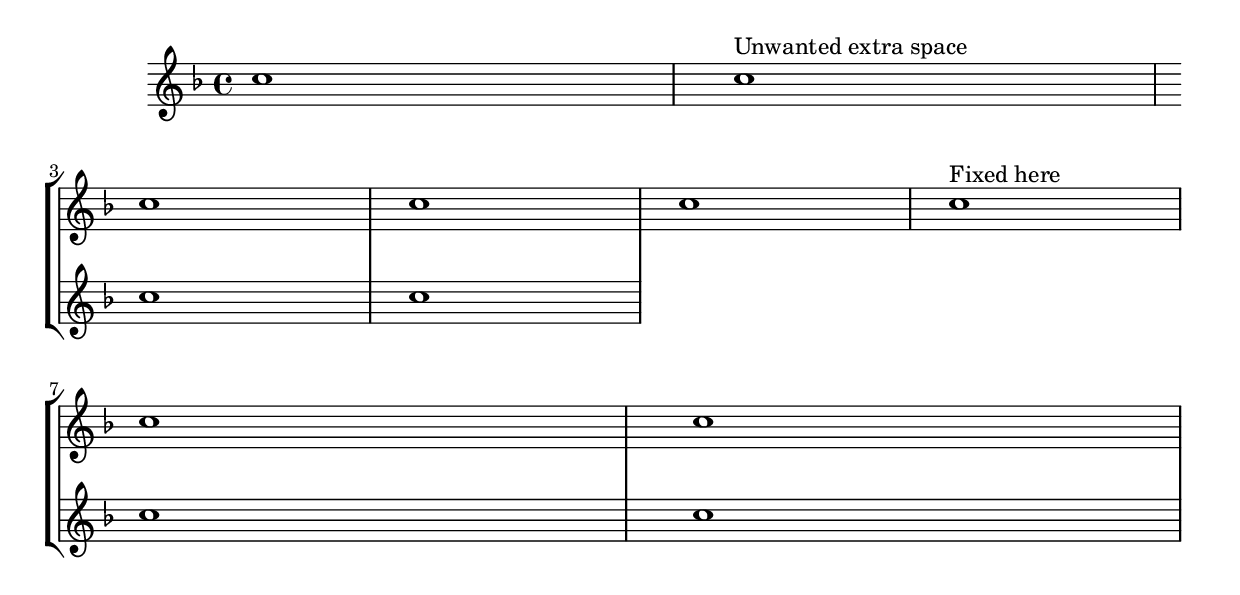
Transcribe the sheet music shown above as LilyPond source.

%% Do not edit this file; it is automatically
%% generated from LSR http://lsr.dsi.unimi.it
%% This file is in the public domain.
\version "2.13.20"

\header {
  lsrtags = "staff-notation, contexts-and-engravers, breaks"

%% Translation of GIT committish: 0b55335aeca1de539bf1125b717e0c21bb6fa31b
  texidoces = "
Al añadir un pentagrama nuevo en un salto de línea, por desgracia
se añade un espacio adicional al final de la línea antes del salto
(reservado para hacer sitio a un cambio de armadura que de todas
formas no se va a imprimir). La solución alternativa es añadir un
ajuste para @code{Staff.explicitKeySignatureVisibility} como se
muestra en el ejemplo.

"
  doctitlees = "Añadir un pentagrama adicional en un salto de línea"

  texidoc = "
When adding a new staff at a line break, some extra space is
unfortunately added at the end of the line before the break (to fit in
a key signature change, which  will never be printed anyway).  The
workaround is to add a setting of
@code{Staff.explicitKeySignatureVisibility} as is shown in the example.


"
  doctitle = "Adding an extra staff at a line break"
} % begin verbatim

\score {
  \new StaffGroup \relative c'' {
    \new Staff
    \key f \major
    c1 c^"Unwanted extra space" \break
    << { c1 | c }
       \new Staff {
         \key f \major
         \once \override Staff.TimeSignature #'stencil = ##f
         c1 | c
       }
    >>
    c1 | c^"Fixed here" \break
    << { c1 | c }
       \new Staff {
         \once \set Staff.explicitKeySignatureVisibility = #end-of-line-invisible
         \key f \major
         \once \override Staff.TimeSignature #'stencil = ##f
         c1 | c
       }
    >>
  }
}

